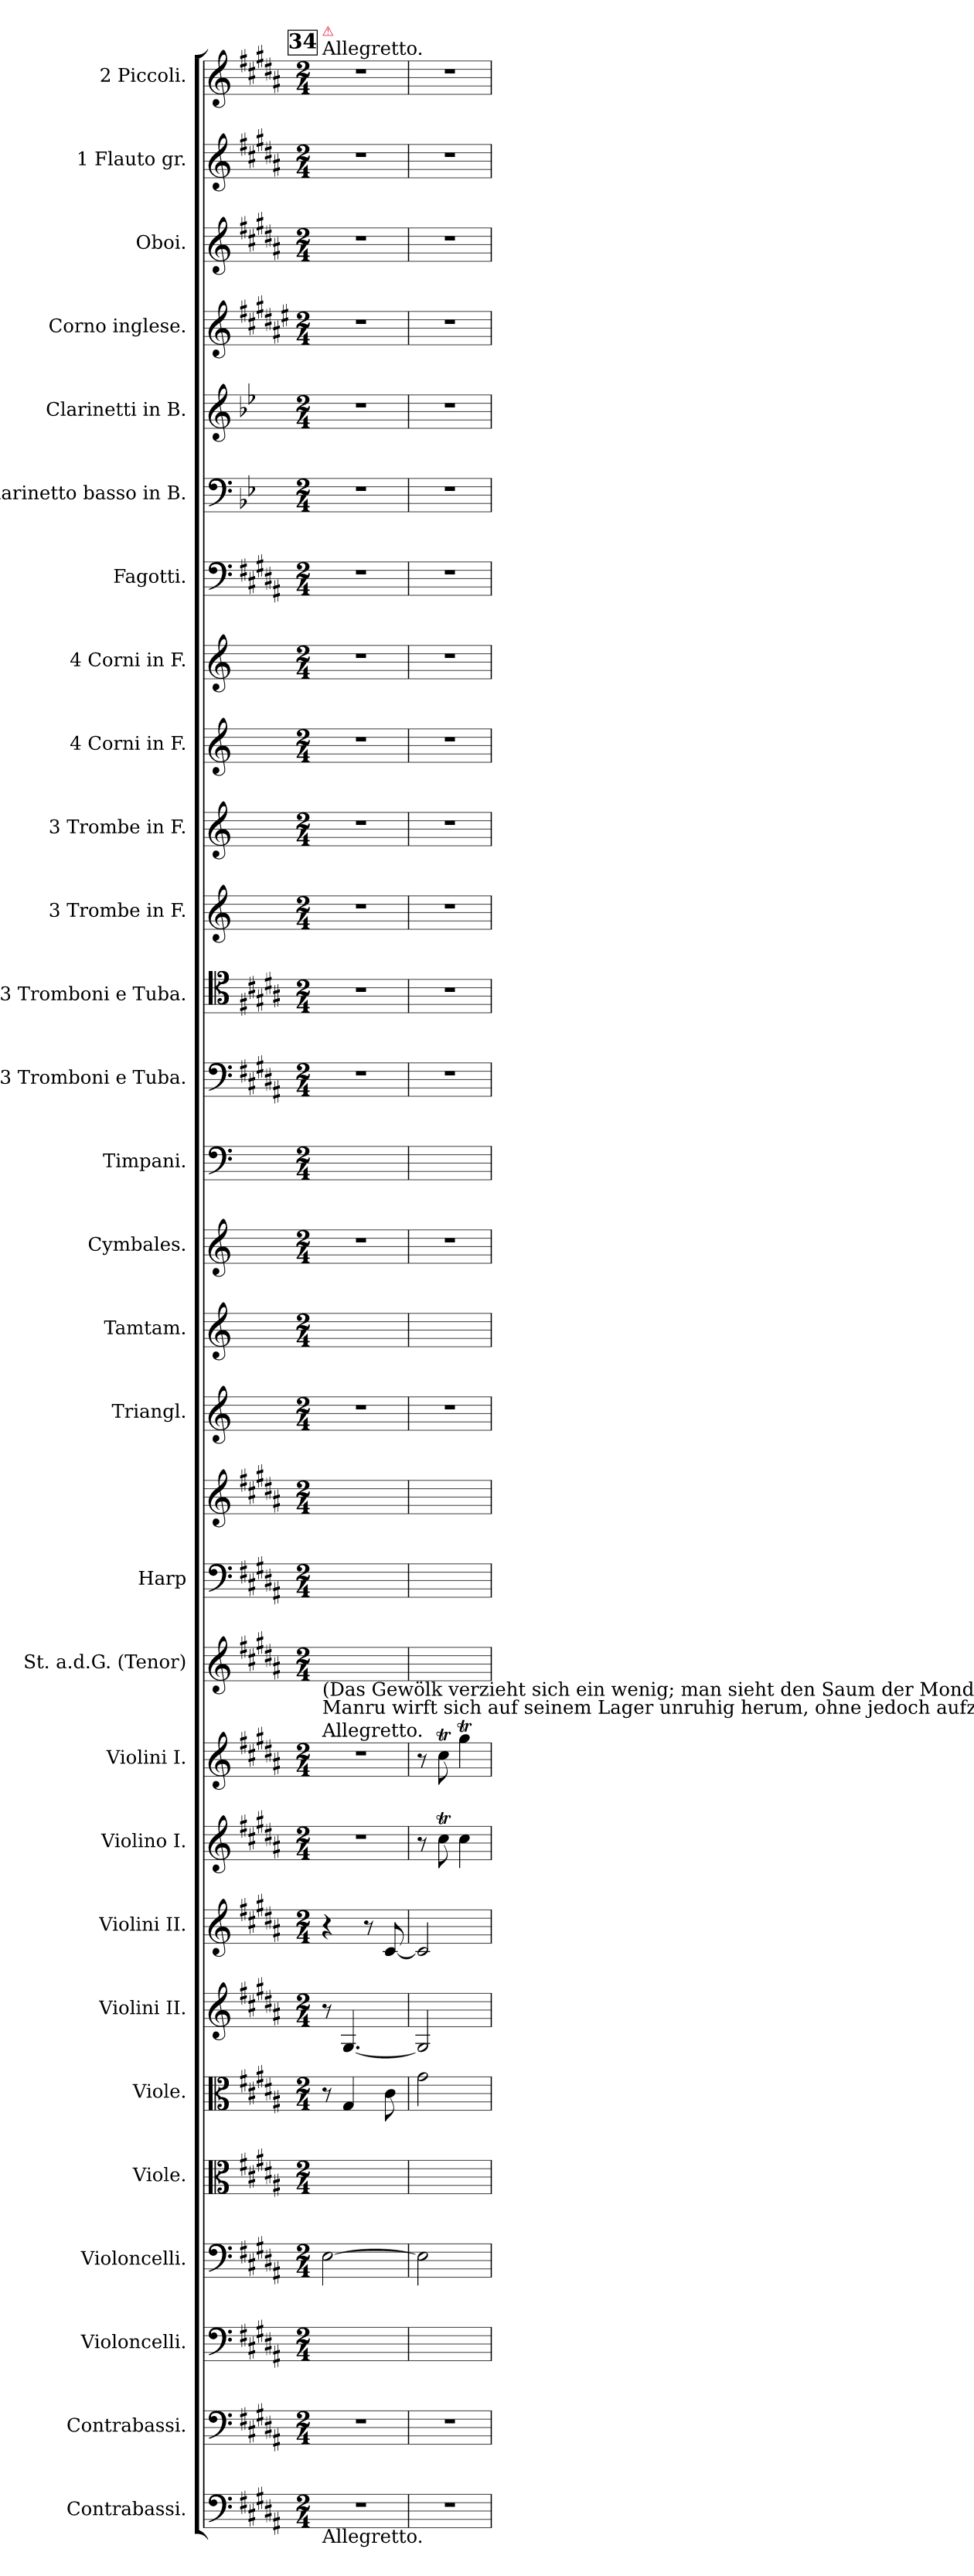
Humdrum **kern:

**kern	**kern	**kern	**kern	**kern	**kern	**kern	**kern	**kern	**kern	**kern	**kern	**kern	**kern	**kern	**kern	**kern	**kern	**kern	**kern	**kern	**kern	**kern	**kern	**kern	**kern	**kern	**kern	**kern	**kern
*part29	*part28	*part27	*part26	*part25	*part24	*part23	*part22	*part21	*part20	*part19	*part18	*part18	*part17	*part16	*part15	*part14	*part13	*part12	*part11	*part10	*part9	*part8	*part7	*part6	*part5	*part4	*part3	*part2	*part1
*staff30	*staff29	*staff28	*staff27	*staff26	*staff25	*staff24	*staff23	*staff22	*staff21	*staff20	*staff19	*staff18	*staff17	*staff16	*staff15	*staff14	*staff13	*staff12	*staff11	*staff10	*staff9	*staff8	*staff7	*staff6	*staff5	*staff4	*staff3	*staff2	*staff1
*I"Contrabassi.	*I"Contrabassi.	*I"Violoncelli.	*I"Violoncelli.	*I"Viole.	*I"Viole.	*I"Violini II.	*I"Violini II.	*I"Violino I.	*I"Violini I.	*I"St. a.d.G. (Tenor)	*I"Harp	*	*I"Triangl.	*I"Tamtam.	*I"Cymbales.	*I"Timpani.	*I"3 Tromboni e Tuba.	*I"3 Tromboni e Tuba.	*I"3 Trombe in F.	*I"3 Trombe in F.	*I"4 Corni in F.	*I"4 Corni in F.	*I"Fagotti.	*I"Clarinetto basso in B.	*I"Clarinetti in B.	*I"Corno inglese.	*I"Oboi.	*I"1 Flauto gr.	*I"2 Piccoli.
*I'C. B.	*I'C. B.	*I'Vcll.	*I'Vcll.	*	*	*I'Viol. II.	*I'Viol. II.	*I'Viol. I.	*I'Viol. I.	*I'T	*I'Hp	*	*I'triangl	*I'Tam-Tam.	*I'Cymb	*I'Timp.	*	*	*	*	*	*	*I'Fag.	*I'Cl. B. in B	*I'Cl. in B.	*I'Cor.ingl.	*I'Ob.	*I'Fl.gr.	*
*clefF4	*clefF4	*clefF4	*clefF4	*clefC3	*clefC3	*clefG2	*clefG2	*clefG2	*clefG2	*clefG2	*clefF4	*clefG2	*clefG2	*clefG2	*clefG2	*clefF4	*clefF4	*clefC4	*clefG2	*clefG2	*clefG2	*clefG2	*clefF4	*clefF4	*clefG2	*clefG2	*clefG2	*clefG2	*clefG2
*	*	*	*	*	*	*	*	*	*	*	*	*	*	*	*	*	*	*	*ITrd-3c-5	*ITrd-3c-5	*ITrd4c7	*ITrd4c7	*	*ITrd1c2	*ITrd1c2	*ITrd4c7	*	*	*
*k[f#c#g#d#a#]	*k[f#c#g#d#a#]	*k[f#c#g#d#a#]	*k[f#c#g#d#a#]	*k[f#c#g#d#a#]	*k[f#c#g#d#a#]	*k[f#c#g#d#a#]	*k[f#c#g#d#a#]	*k[f#c#g#d#a#]	*k[f#c#g#d#a#]	*k[f#c#g#d#a#]	*k[f#c#g#d#a#]	*k[f#c#g#d#a#]	*k[]	*k[]	*k[]	*k[]	*k[f#c#g#d#a#]	*k[f#c#g#d#a#]	*k[b-]	*k[b-]	*k[b-]	*k[b-]	*k[f#c#g#d#a#]	*k[b-e-a-d-]	*k[b-e-a-d-]	*k[f#c#g#d#a#]	*k[f#c#g#d#a#]	*k[f#c#g#d#a#]	*k[f#c#g#d#a#]
*B:	*B:	*B:	*B:	*B:	*B:	*B:	*B:	*B:	*B:	*B:	*B:	*B:	*	*	*	*	*B:	*B:	*	*	*	*	*B:	*	*	*B:	*B:	*B:	*B:
*M2/4	*M2/4	*M2/4	*M2/4	*M2/4	*M2/4	*M2/4	*M2/4	*M2/4	*M2/4	*M2/4	*M2/4	*M2/4	*M2/4	*M2/4	*M2/4	*M2/4	*M2/4	*M2/4	*M2/4	*M2/4	*M2/4	*M2/4	*M2/4	*M2/4	*M2/4	*M2/4	*M2/4	*M2/4	*M2/4
!!LO:REH:place=s1:t=34
=1	=1	=1	=1	=1	=1	=1	=1	=1	=1	=1	=1	=1	=1	=1	=1	=1	=1	=1	=1	=1	=1	=1	=1	=1	=1	=1	=1	=1	=1
!	!	!	!	!	!	!	!	!	!	!	!	!	!	!	!	!	!	!	!	!	!	!	!	!	!	!	!	!	!LO:TX:a:t=Allegretto.
!	!	!	!	!	!	!	!	!	!	!	!	!	!	!	!	!	!	!	!	!	!	!	!	!	!	!	!	!	!LO:TX:a:color=crimson:t=⚠
!	!	!	!	!	!	!	!	!	!LO:TX:a:t=Allegretto.	!	!	!	!	!	!	!	!	!	!	!	!	!	!	!	!	!	!	!	!
!	!	!	!	!	!	!	!	!	!LO:TX:a:t=(Das Gewölk verzieht sich ein wenig; man sieht den Saum der Mondscheibe glänzed hervorleuchten.\nManru wirft sich auf seinem Lager unruhig herum, ohne jedoch aufzustehen.)	!	!	!	!	!	!	!	!	!	!	!	!	!	!	!	!	!	!	!	!
!LO:TX:b:t=Allegretto.	!	!	!	!	!	!	!	!	!	!	!	!	!	!	!	!	!	!	!	!	!	!	!	!	!	!	!	!	!
2r	2r	2ryy	[2E\	2ryy	8r	8r	4r	2r	2r	2ryy	2ryy	2ryy	2r	2ryy	2r	2ryy	2r	2r	2r	2r	2r	2r	2r	2r	2r	2r	2r	2r	2r
.	.	.	.	.	4G#/	[4.G#/	.	.	.	.	.	.	.	.	.	.	.	.	.	.	.	.	.	.	.	.	.	.	.
.	.	.	.	.	.	.	8r	.	.	.	.	.	.	.	.	.	.	.	.	.	.	.	.	.	.	.	.	.	.
.	.	.	.	.	8c#\	.	[8c#/	.	.	.	.	.	.	.	.	.	.	.	.	.	.	.	.	.	.	.	.	.	.
=2	=2	=2	=2	=2	=2	=2	=2	=2	=2	=2	=2	=2	=2	=2	=2	=2	=2	=2	=2	=2	=2	=2	=2	=2	=2	=2	=2	=2	=2
2r	2r	2ryy	2E\]	2ryy	2g#\	2G#/]	2c#/]	8r	8r	2ryy	2ryy	2ryy	2r	2ryy	2r	2ryy	2r	2r	2r	2r	2r	2r	2r	2r	2r	2r	2r	2r	2r
.	.	.	.	.	.	.	.	8cc#T\	8cc#T\	.	.	.	.	.	.	.	.	.	.	.	.	.	.	.	.	.	.	.	.
.	.	.	.	.	.	.	.	4cc#\	4gg#T\	.	.	.	.	.	.	.	.	.	.	.	.	.	.	.	.	.	.	.	.
=	=	=	=	=	=	=	=	=	=	=	=	=	=	=	=	=	=	=	=	=	=	=	=	=	=	=	=	=	=
*-	*-	*-	*-	*-	*-	*-	*-	*-	*-	*-	*-	*-	*-	*-	*-	*-	*-	*-	*-	*-	*-	*-	*-	*-	*-	*-	*-	*-	*-
